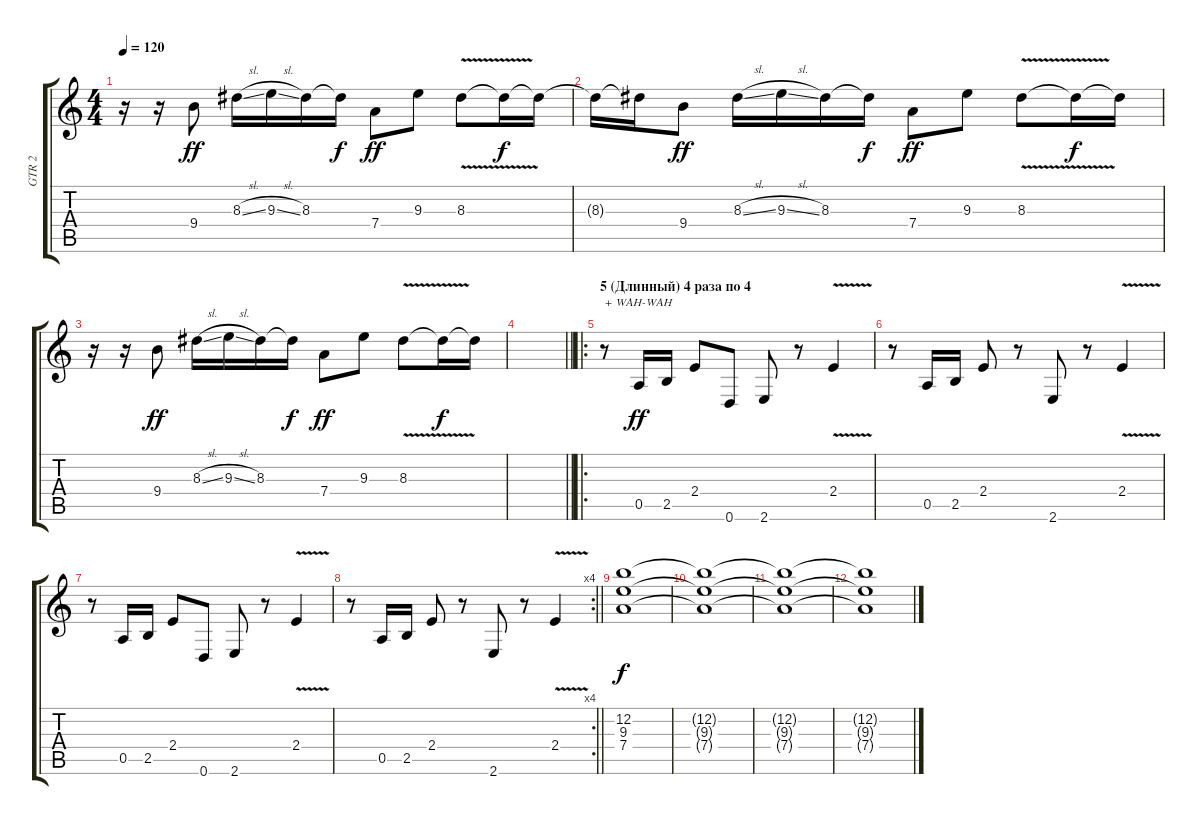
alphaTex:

\track ("GTR 2" "GTR 2") {instrument overdrivenguitar}
\staff {score tabs}
\tuning (E4 B3 G3 D3 A2 D2) {hide}
\ts (4 4)
\tempo 120
\clef g2
\ks c
r.16{dy f} r.16 9.4.8{dy ff} 8.3{sl}.16 9.3{sl}.16 8.3.16 8.3{t}.16{dy f} 7.4.8{dy ff} 9.3.8 8.3{v}.8 8.3{t}.16{dy f} 8.3{t}.16 |
8.3{t}.16 8.3{t}.16 9.4.8{dy ff} 8.3{sl}.16 9.3{sl}.16 8.3.16 8.3{t}.16{dy f} 7.4.8{dy ff} 9.3.8 8.3{v}.8 8.3{t}.16{dy f} 8.3{t}.16 |
r.16 r.16 9.4.8{dy ff} 8.3{sl}.16 9.3{sl}.16 8.3.16 8.3{t}.16{dy f} 7.4.8{dy ff} 9.3.8 8.3{v}.8 8.3{t}.16{dy f} 8.3{t}.16 |
\barLineRight lightlight
|
\ro
\section ("" "5 (Длинный) 4 раза по 4")
r.8{txt "+ WAH-WAH"} 0.5.16{dy ff} 2.5.16 2.4.8 0.6.8 2.6.8 r.8 2.4{v}.4 |
r.8 0.5.16 2.5.16 2.4.8 r.8 2.6.8 r.8 2.4{v}.4 |
r.8 0.5.16 2.5.16 2.4.8 0.6.8 2.6.8 r.8 2.4{v}.4 |
\rc 4
\barLineRight lightlight
r.8 0.5.16 2.5.16 2.4.8 r.8 2.6.8 r.8 2.4{v}.4 |
(12.2 9.3 7.4).1{dy f} |
(12.2{t} 9.3{t} 7.4{t}).1 |
(12.2{t} 9.3{t} 7.4{t}).1 |
(12.2{t} 9.3{t} 7.4{t}).1
